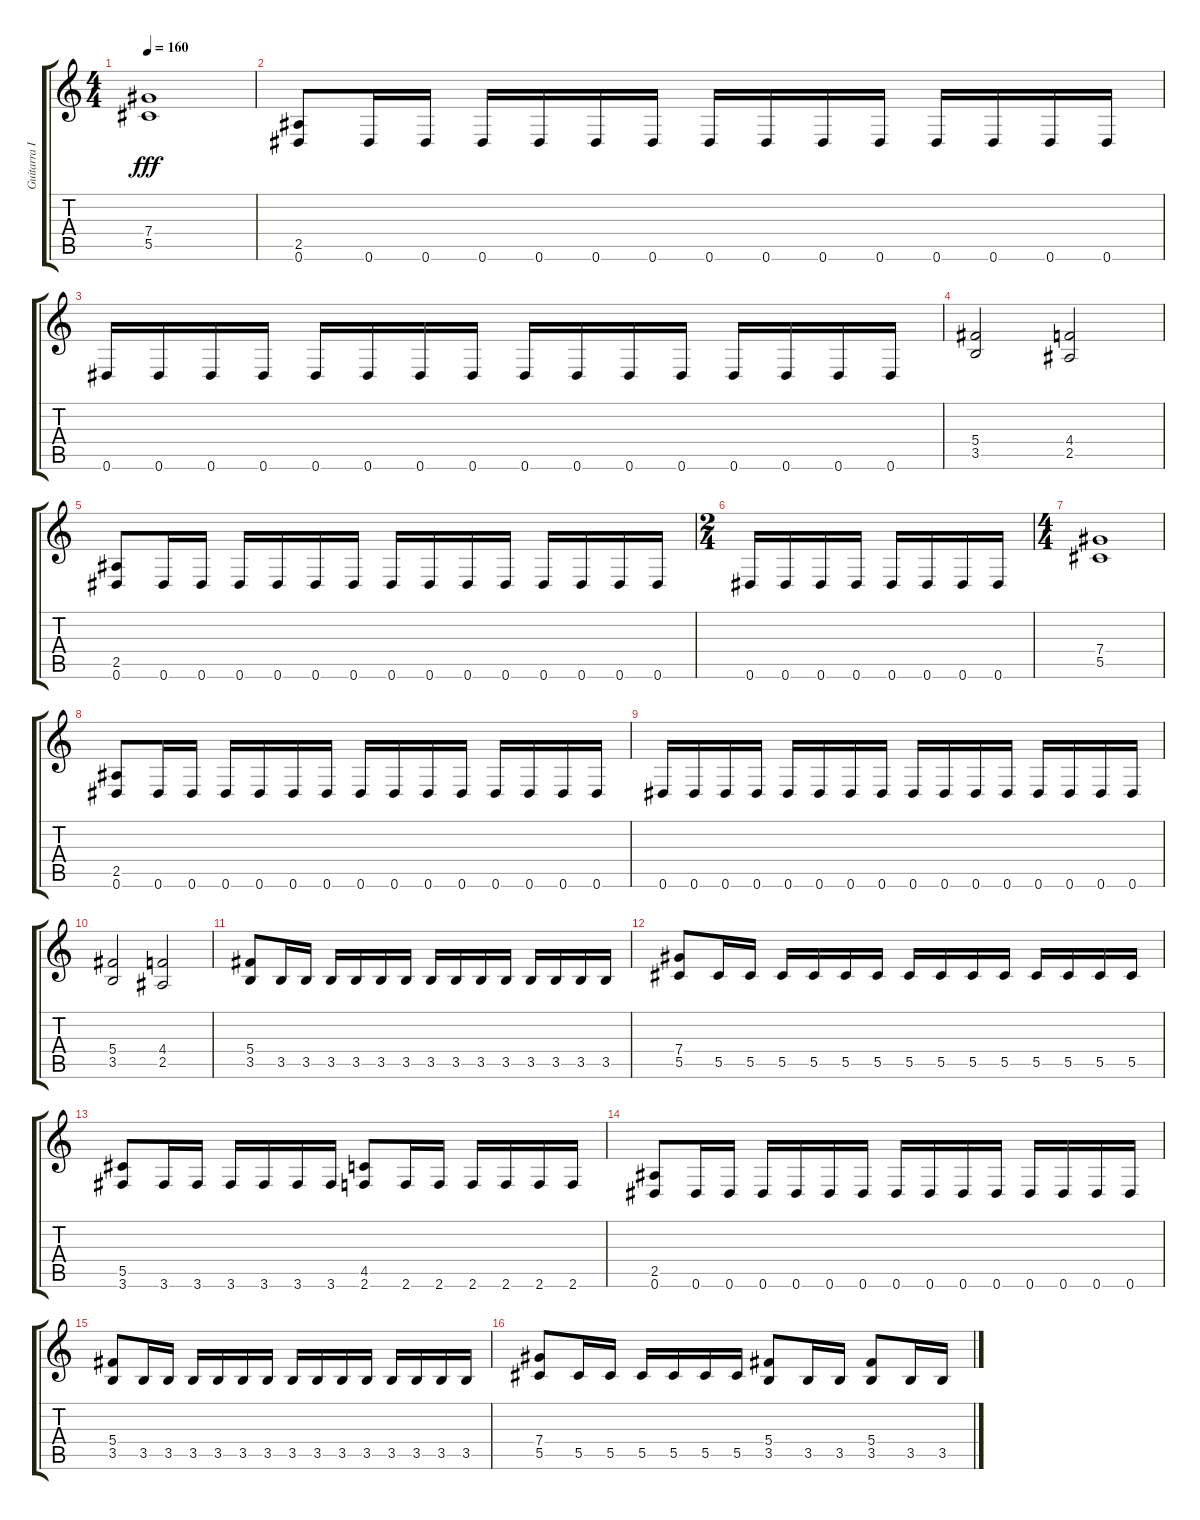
\track ("Guitarra II" "Guitarra I") {instrument distortionguitar}
\staff {score tabs}
\tuning (Eb4 Bb3 Gb3 Db3 Ab2 Eb2) {hide}
\ts (4 4)
\tempo 160
\clef g2
\ks c
(7.4 5.5).1{dy fff} |
(2.5 0.6).8 0.6.16 0.6.16 0.6.16 0.6.16 0.6.16 0.6.16 0.6.16 0.6.16 0.6.16 0.6.16 0.6.16 0.6.16 0.6.16 0.6.16 |
0.6.16 0.6.16 0.6.16 0.6.16 0.6.16 0.6.16 0.6.16 0.6.16 0.6.16 0.6.16 0.6.16 0.6.16 0.6.16 0.6.16 0.6.16 0.6.16 |
(5.4 3.5).2 (4.4 2.5).2 |
(2.5 0.6).8 0.6.16 0.6.16 0.6.16 0.6.16 0.6.16 0.6.16 0.6.16 0.6.16 0.6.16 0.6.16 0.6.16 0.6.16 0.6.16 0.6.16 |
\ts (2 4)
0.6.16 0.6.16 0.6.16 0.6.16 0.6.16 0.6.16 0.6.16 0.6.16 |
\ts (4 4)
(7.4 5.5).1 |
(2.5 0.6).8 0.6.16 0.6.16 0.6.16 0.6.16 0.6.16 0.6.16 0.6.16 0.6.16 0.6.16 0.6.16 0.6.16 0.6.16 0.6.16 0.6.16 |
0.6.16 0.6.16 0.6.16 0.6.16 0.6.16 0.6.16 0.6.16 0.6.16 0.6.16 0.6.16 0.6.16 0.6.16 0.6.16 0.6.16 0.6.16 0.6.16 |
(5.4 3.5).2 (4.4 2.5).2 |
(5.4 3.5).8 3.5.16 3.5.16 3.5.16 3.5.16 3.5.16 3.5.16 3.5.16 3.5.16 3.5.16 3.5.16 3.5.16 3.5.16 3.5.16 3.5.16 |
(7.4 5.5).8 5.5.16 5.5.16 5.5.16 5.5.16 5.5.16 5.5.16 5.5.16 5.5.16 5.5.16 5.5.16 5.5.16 5.5.16 5.5.16 5.5.16 |
(5.5 3.6).8 3.6.16 3.6.16 3.6.16 3.6.16 3.6.16 3.6.16 (4.5 2.6).8 2.6.16 2.6.16 2.6.16 2.6.16 2.6.16 2.6.16 |
(2.5 0.6).8 0.6.16 0.6.16 0.6.16 0.6.16 0.6.16 0.6.16 0.6.16 0.6.16 0.6.16 0.6.16 0.6.16 0.6.16 0.6.16 0.6.16 |
(5.4 3.5).8 3.5.16 3.5.16 3.5.16 3.5.16 3.5.16 3.5.16 3.5.16 3.5.16 3.5.16 3.5.16 3.5.16 3.5.16 3.5.16 3.5.16 |
(7.4 5.5).8 5.5.16 5.5.16 5.5.16 5.5.16 5.5.16 5.5.16 (5.4 3.5).8 3.5.16 3.5.16 (5.4 3.5).8 3.5.16 3.5.16
